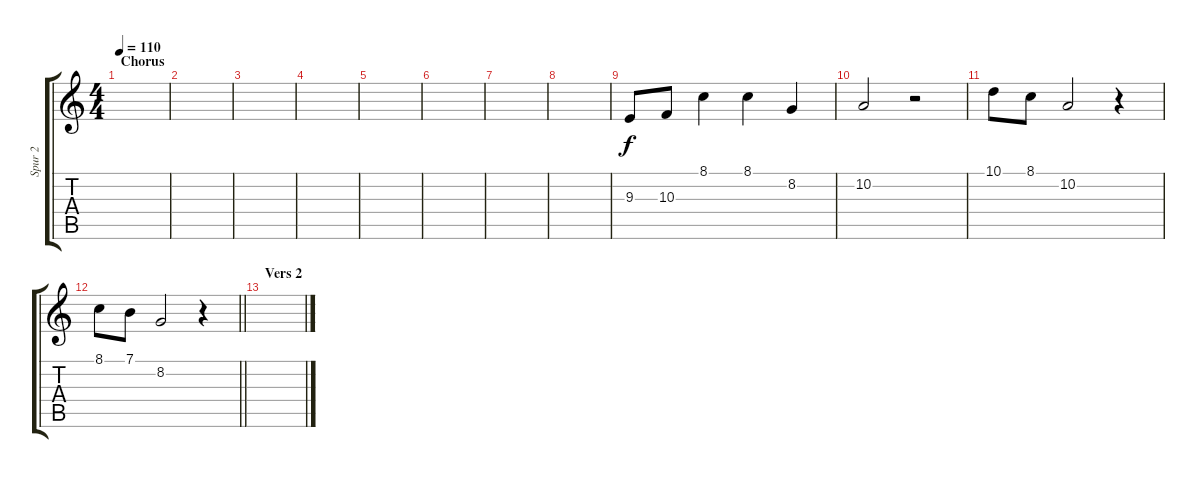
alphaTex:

\track ("Spur 2" "Spur 2") {instrument lead2sawtooth}
\staff {score tabs}
\tuning (E4 B3 G3 D3 A2 E2) {hide}
\ts (4 4)
\section ("" "Chorus")
\tempo 110
\clef g2
\ks c
|
|
|
|
|
|
|
|
9.3.8 10.3.8 8.1.4 8.1.4 8.2.4 |
10.2.2 r.2 |
10.1.8 8.1.8 10.2.2 r.4 |
\barLineRight lightlight
8.1.8 7.1.8 8.2.2 r.4 |
\section ("" "Vers 2")
